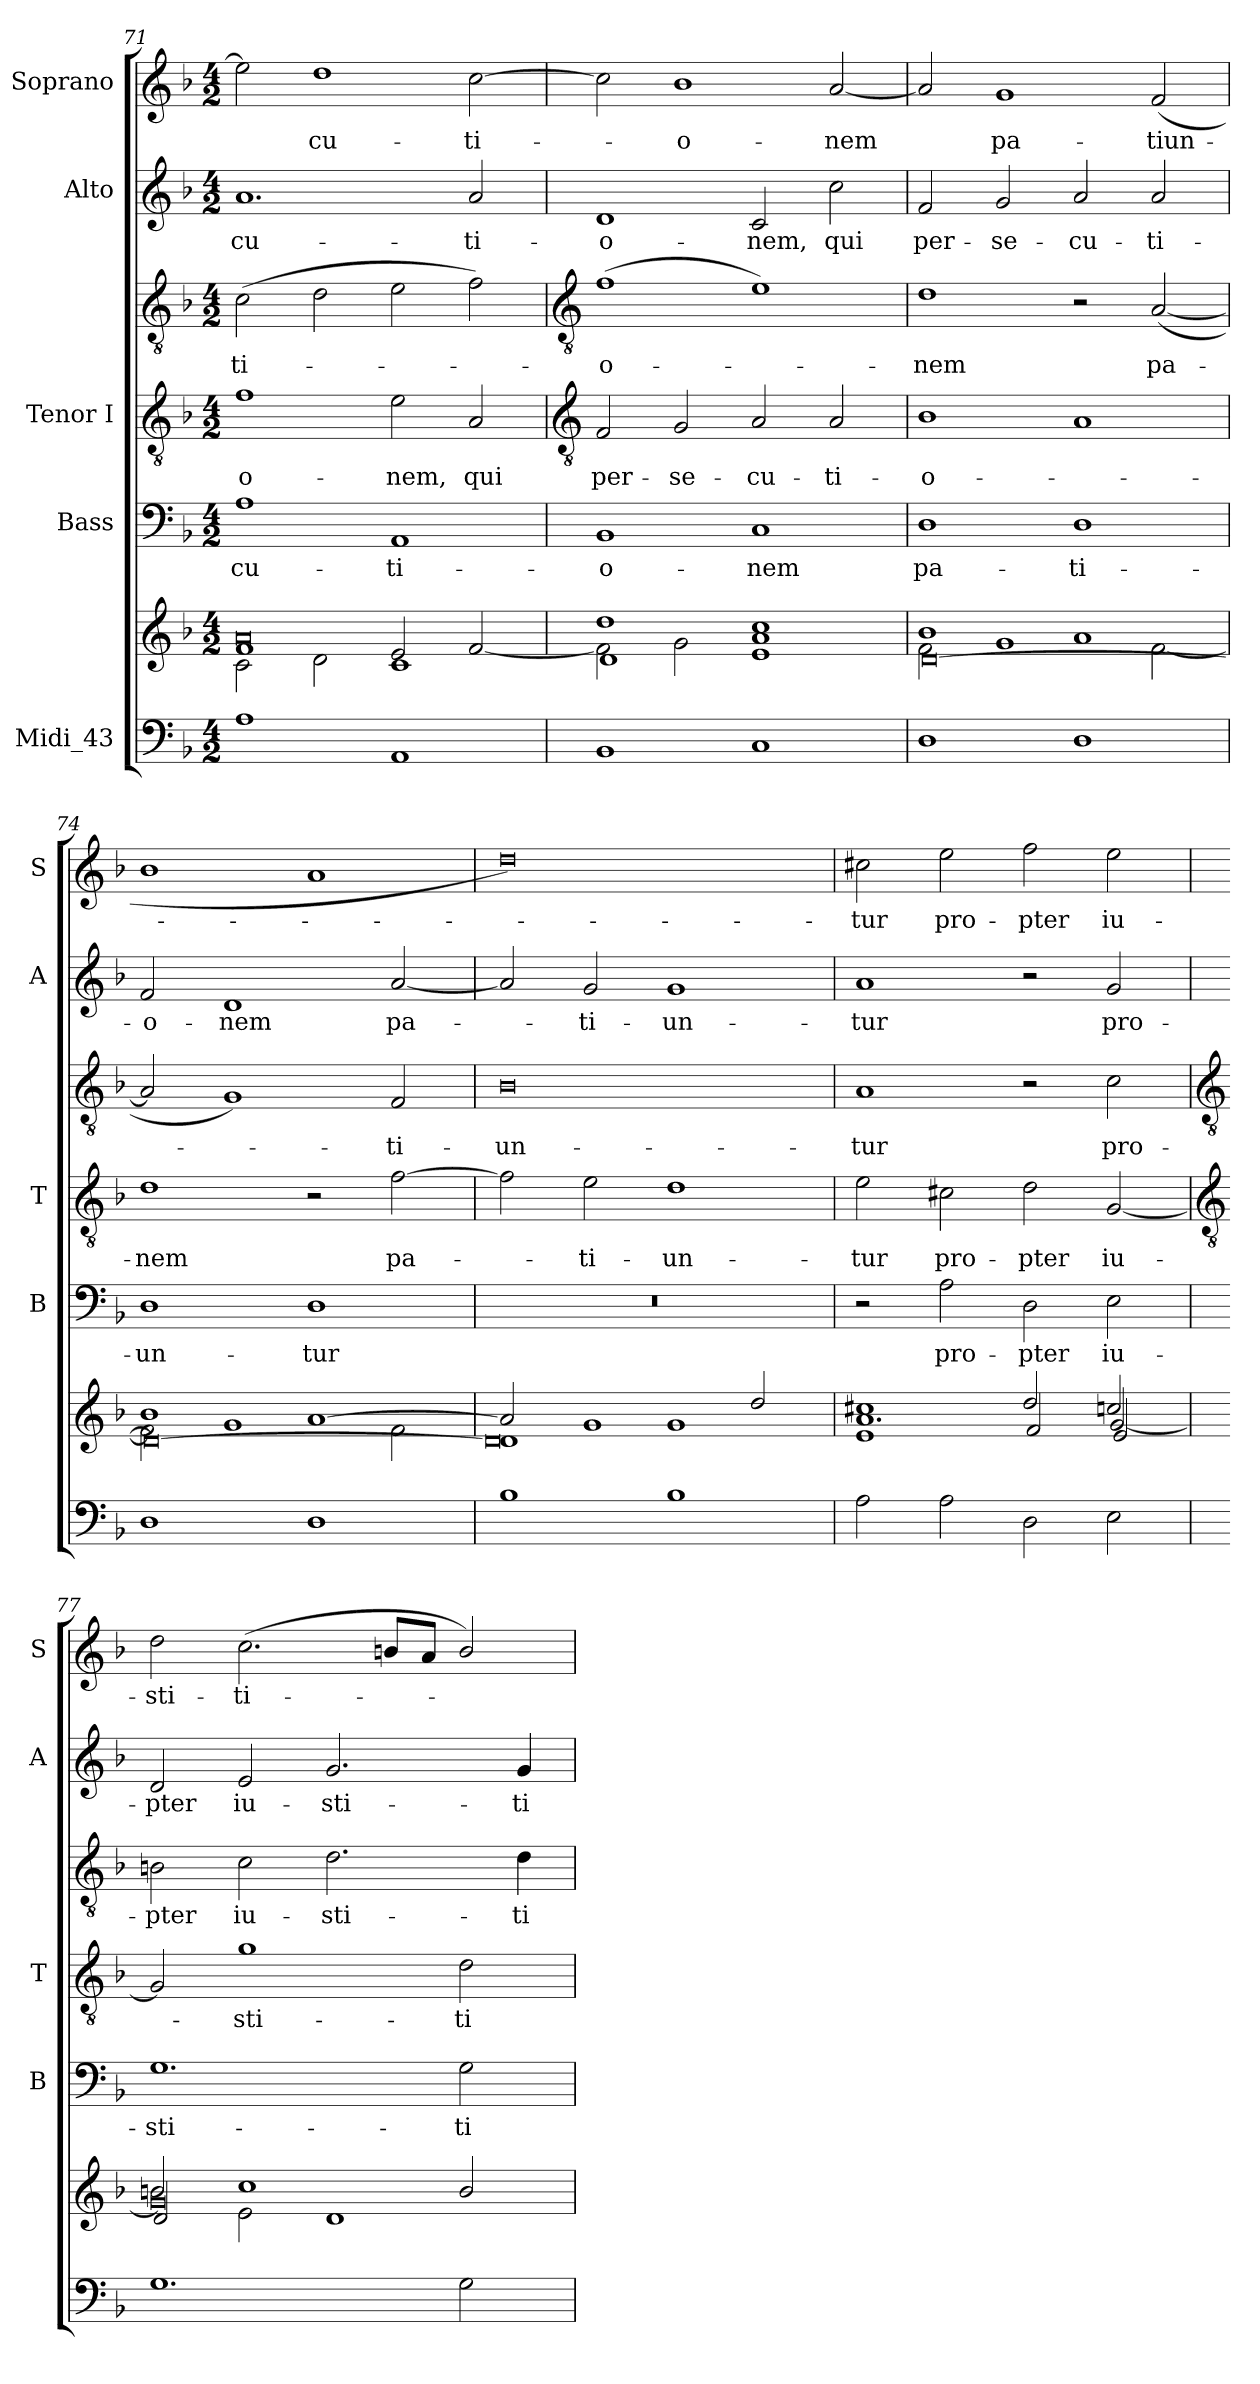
**kern	**kern	**kern	**text	**kern	**text	**kern	**text	**kern	**text	**kern	**text
*part5	*part5	*part4	*part4	*part3	*part3	*part3	*part3	*part2	*part2	*part1	*part1
*staff7	*staff6	*staff5	*staff5	*staff4	*staff4	*staff3	*staff3	*staff2	*staff2	*staff1	*staff1
*I"Midi_43	*	*I"Bass	*	*I"Tenor I	*	*	*	*I"Alto	*	*I"Soprano	*
*	*	*I'B	*	*I'T	*	*	*	*I'A	*	*I'S	*
*clefF4	*clefG2	*clefF4	*	*clefGv2	*	*clefGv2	*	*clefG2	*	*clefG2	*
*k[b-]	*k[b-]	*k[b-]	*	*k[b-]	*	*k[b-]	*	*k[b-]	*	*k[b-]	*
*F:	*F:	*F:	*	*F:	*	*F:	*	*F:	*	*F:	*
*M4/2	*M4/2	*M4/2	*	*M4/2	*	*M4/2	*	*M4/2	*	*M4/2	*
=71	=71	=71	=71	=71	=71	=71	=71	=71	=71	=71	=71
*	*^	*	*	*	*	*	*	*	*	*	*
*	*	*^	*	*	*	*	*	*	*	*	*	*
!	!	!	!	!	!LO:LY:b	!	!LO:LY:b	!	!LO:LY:b	!	!LO:LY:b	!	!
1A	0a/	1f\	2c\	1A	-cu-	1f	o-	(>2c	-ti-	1.a	-cu-	2ee]	.
!	!	!	!	!	!	!	!	!	!	!	!	!	!LO:LY:b
.	.	.	2d\	.	.	.	.	2d	.	.	.	1dd	cu-
!	!	!	!	!	!LO:LY:b	!	!LO:LY:b	!	!	!	!	!	!
1AA	.	2e/	1c\	1AA	-ti-	2e	-nem,	2e	.	.	.	.	.
!	!	!	!	!	!	!	!LO:LY:b	!	!	!	!LO:LY:b	!	!LO:LY:b
.	.	[2f/	.	.	.	2A	qui	2f)	.	2a	-ti-	[2cc	-ti-
!!LO:LB:g=z
=72	=72	=72	=72	=72	=72	=72	=72	=72	=72	=72	=72	=72	=72
*	*	*	*	*	*	*clefGv2	*	*clefGv2	*	*	*	*	*
!	!	!	!	!	!LO:LY:b	!	!LO:LY:b	!	!LO:LY:b	!	!LO:LY:b	!	!
1BB-	1dd/	2f\]	1d\	1BB-	-o-	2F	per-	(>1f	o-	1d	-o-	2cc]	.
!	!	!	!	!	!	!	!LO:LY:b	!	!	!	!	!	!LO:LY:b
.	.	2g\	.	.	.	2G	-se-	.	.	.	.	1b-/	o-
!	!	!	!	!	!LO:LY:b	!	!LO:LY:b	!	!	!	!LO:LY:b	!	!
1C	1cc/	1a\	1e\	1C	-nem	2A	-cu-	1e)	.	2c	-nem,	.	.
!	!	!	!	!	!	!	!LO:LY:b	!	!	!	!LO:LY:b	!	!LO:LY:b
.	.	.	.	.	.	2A	-ti-	.	.	2cc	qui	[2a	-nem
=73	=73	=73	=73	=73	=73	=73	=73	=73	=73	=73	=73	=73	=73
!	!	!	!	!	!LO:LY:b	!	!LO:LY:b	!	!LO:LY:b	!	!LO:LY:b	!	!
1D	1b-/	2f\	[0d\	1D	pa-	1B-/	o-	1d	-nem	2f	per-	2a]	.
!	!	!	!	!	!	!	!	!	!	!	!LO:LY:b	!	!LO:LY:b
.	.	1g\	.	.	.	.	.	.	.	2g	-se-	1g	pa-
!	!	!	!	!	!LO:LY:b	!	!	!	!	!	!LO:LY:b	!	!
1D	1a/	.	.	1D	-ti-	1A	.	2r	.	2a	-cu-	.	.
!	!	!	!	!	!	!	!	!	!LO:LY:b	!	!LO:LY:b	!	!LO:LY:b
.	.	[2f\	.	.	.	.	.	(<[2A	pa-	2a	-ti-	(<2f	-tiun-
=74	=74	=74	=74	=74	=74	=74	=74	=74	=74	=74	=74	=74	=74
!	!	!	!	!	!LO:LY:b	!	!LO:LY:b	!	!	!	!LO:LY:b	!	!
1D	1b-/	2f\]	0d\_	1D	-un-	1d	-nem	2A]	.	2f	-o-	1b-/	.
!	!	!	!	!	!	!	!	!	!	!	!LO:LY:b	!	!
.	.	1g\	.	.	.	.	.	1G)	.	1d	-nem	.	.
!	!	!	!	!	!LO:LY:b	!	!	!	!	!	!	!	!
1D	[1a/	.	.	1D	-tur	2r	.	.	.	.	.	1a	.
!	!	!	!	!	!	!	!LO:LY:b	!	!LO:LY:b	!	!LO:LY:b	!	!
.	.	2f\	.	.	.	[2f	pa-	2F	ti-	[2a	pa-	.	.
=75	=75	=75	=75	=75	=75	=75	=75	=75	=75	=75	=75	=75	=75
!	!	!	!	!	!	!	!	!	!LO:LY:b	!	!	!	!
1B-	2a/]	1d\	0d\]	0r	.	2f]	.	0B-	un-	2a]	.	0dd/)	.
!	!	!	!	!	!	!	!LO:LY:b	!	!	!	!LO:LY:b	!	!
.	1g/	.	.	.	.	2e	-ti-	.	.	2g	ti-	.	.
!	!	!	!	!	!	!	!LO:LY:b	!	!	!	!LO:LY:b	!	!
1B-	.	1g\	.	.	.	1d	-un-	.	.	1g	-un-	.	.
.	2dd/	.	.	.	.	.	.	.	.	.	.	.	.
=76	=76	=76	=76	=76	=76	=76	=76	=76	=76	=76	=76	=76	=76
!	!	!	!	!	!	!	!LO:LY:b	!	!LO:LY:b	!	!LO:LY:b	!	!LO:LY:b
2A	1cc#X/	1.a\	1e\	2r	.	2e	-tur	1A	-tur	1a	-tur	2cc#X	tur
!	!	!	!	!	!LO:LY:b	!	!LO:LY:b	!	!	!	!	!	!LO:LY:b
2A	.	.	.	2A	pro-	2c#X	pro-	.	.	.	.	2ee	pro-
!	!	!	!	!	!LO:LY:b	!	!LO:LY:b	!	!	!	!	!	!LO:LY:b
2D	2dd/	.	2f/	2D	-pter	2d	-pter	2r	.	2r	.	2ff	-pter
!	!	!	!	!	!LO:LY:b	!	!LO:LY:b	!	!LO:LY:b	!	!LO:LY:b	!	!LO:LY:b
2E	2ccn/	[2g/	2e/	2E	iu-	[2G	iu-	2c	pro-	2g	pro-	2ee	iu-
!!LO:LB:g=z
=77	=77	=77	=77	=77	=77	=77	=77	=77	=77	=77	=77	=77	=77
*	*	*	*	*	*	*clefGv2	*	*clefGv2	*	*	*	*	*
!	!	!	!	!	!LO:LY:b	!	!	!	!LO:LY:b	!	!LO:LY:b	!	!LO:LY:b
1.G	2bn/	0g\]	2d/	1.G	-sti-	2G]	.	2Bn	pter	2d	-pter	2dd	-sti-
!	!	!	!	!	!	!	!LO:LY:b	!	!LO:LY:b	!	!LO:LY:b	!	!LO:LY:b
.	1cc/	.	2e\	.	.	1g	-sti-	2c	iu-	2e	iu-	(<2.cc	-ti-
!	!	!	!	!	!	!	!	!	!LO:LY:b	!	!LO:LY:b	!	!
.	.	.	1d\	.	.	.	.	2.d	-sti-	2.g	-sti-	.	.
.	.	.	.	.	.	.	.	.	.	.	.	8bnL	.
.	.	.	.	.	.	.	.	.	.	.	.	8aJ	.
!	!	!	!	!	!LO:LY:b	!	!LO:LY:b	!	!	!	!	!	!
2G	2b/	.	.	2G	-ti-	2d	-ti-	.	.	.	.	2b/)	.
!	!	!	!	!	!	!	!	!	!LO:LY:b	!	!LO:LY:b	!	!
.	.	.	.	.	.	.	.	4d	-ti-	4g	-ti-	.	.
*	*v	*v	*v	*	*	*	*	*	*	*	*	*	*
=	=	=	=	=	=	=	=	=	=	=	=
*-	*-	*-	*-	*-	*-	*-	*-	*-	*-	*-	*-
